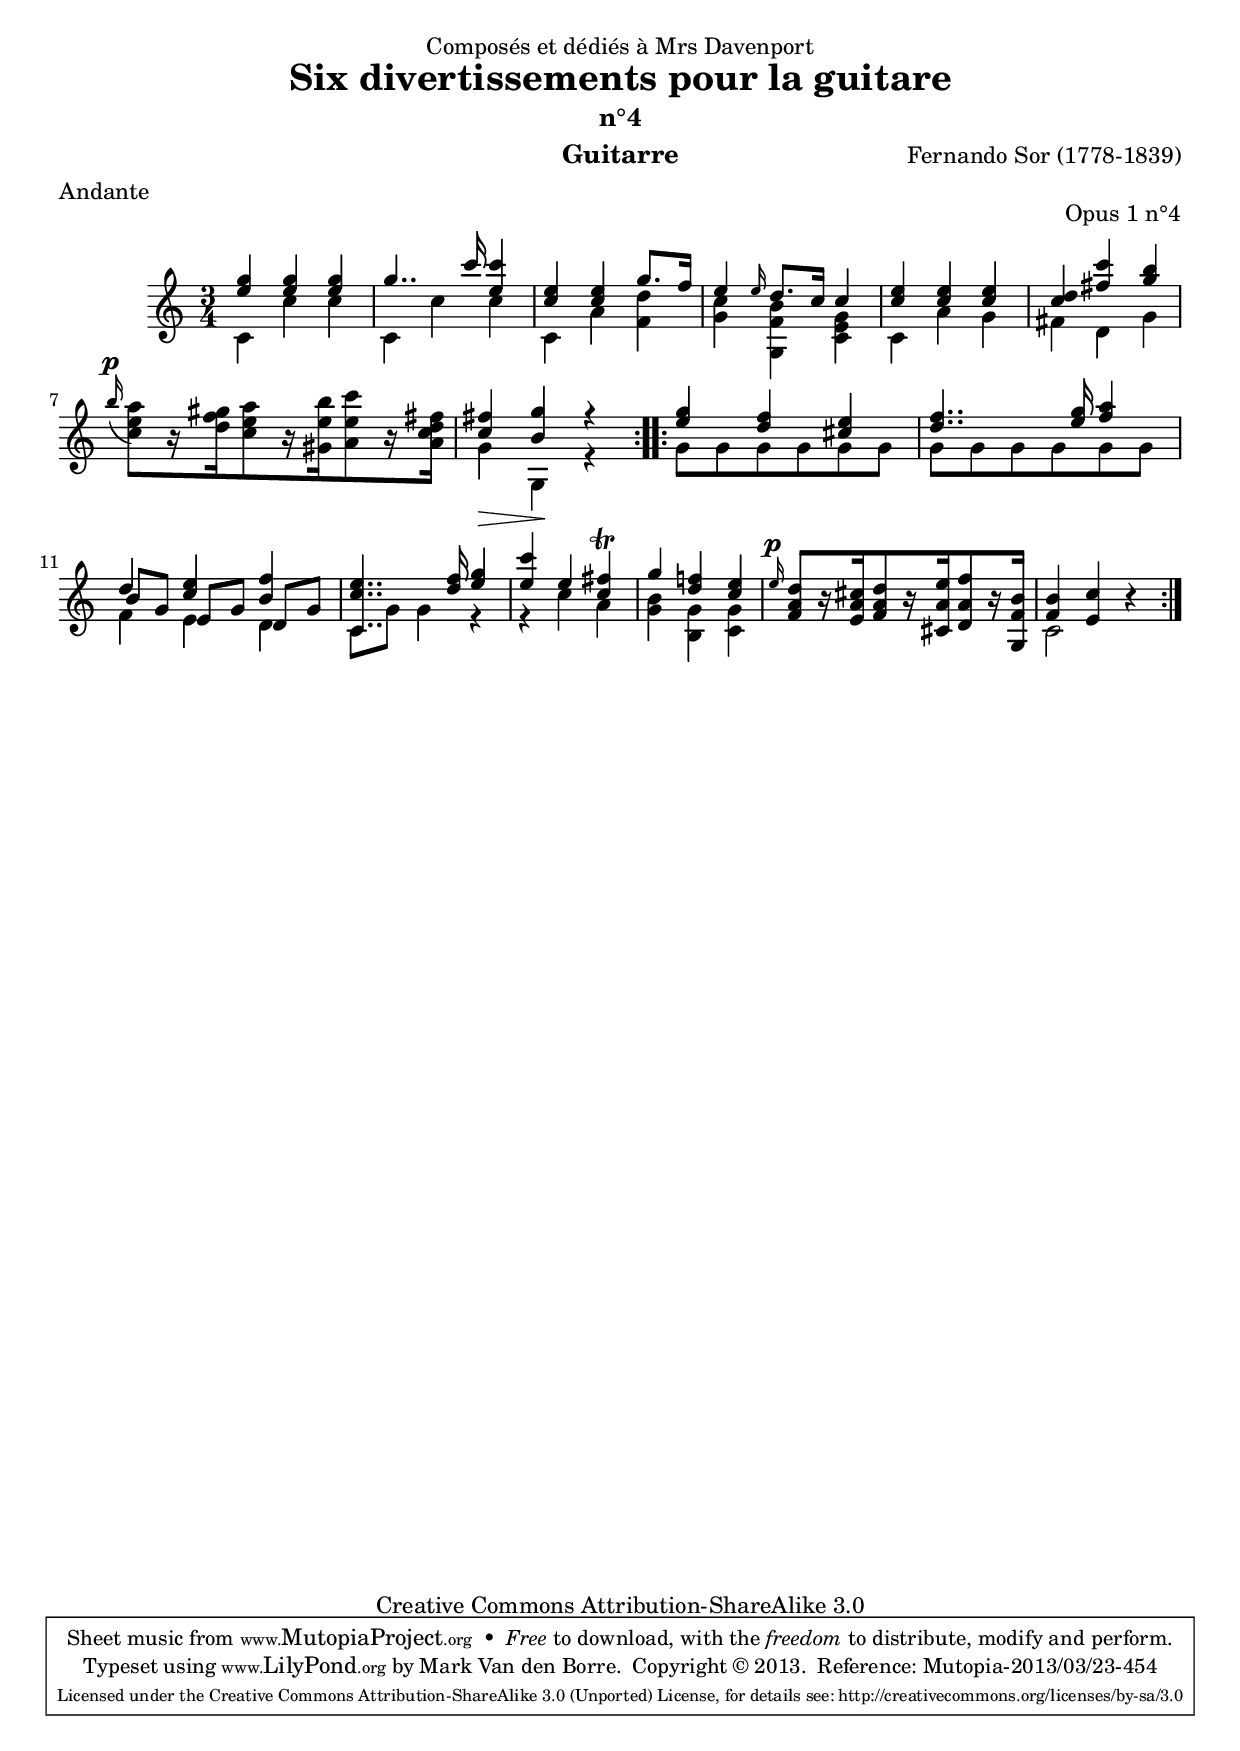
\version "2.16.1"
\header {
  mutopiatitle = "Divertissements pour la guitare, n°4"
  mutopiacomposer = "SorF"
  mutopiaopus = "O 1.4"
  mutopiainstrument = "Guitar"
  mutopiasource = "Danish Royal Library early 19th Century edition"
  date = "1820s"
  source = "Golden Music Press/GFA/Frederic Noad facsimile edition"
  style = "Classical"
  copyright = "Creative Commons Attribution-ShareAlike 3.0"
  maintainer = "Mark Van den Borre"
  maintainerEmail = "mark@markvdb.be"
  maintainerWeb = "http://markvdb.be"
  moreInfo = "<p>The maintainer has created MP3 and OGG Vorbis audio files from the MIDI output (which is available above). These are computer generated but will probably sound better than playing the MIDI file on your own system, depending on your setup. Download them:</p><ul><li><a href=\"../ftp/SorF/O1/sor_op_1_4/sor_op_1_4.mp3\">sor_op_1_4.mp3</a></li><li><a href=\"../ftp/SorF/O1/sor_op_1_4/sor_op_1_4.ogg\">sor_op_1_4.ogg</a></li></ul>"
  filename = "sor_op1_4.ly"
  dedication = "Composés et dédiés à Mrs Davenport"
  title = "Six divertissements pour la guitare"
  subtitle = "n°4"
  opus = "Opus 1 n°4"
  instrument = "Guitarre"
  meter = "Andante"
  composer = "Fernando Sor (1778-1839)"
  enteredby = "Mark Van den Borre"

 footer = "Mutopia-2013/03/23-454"
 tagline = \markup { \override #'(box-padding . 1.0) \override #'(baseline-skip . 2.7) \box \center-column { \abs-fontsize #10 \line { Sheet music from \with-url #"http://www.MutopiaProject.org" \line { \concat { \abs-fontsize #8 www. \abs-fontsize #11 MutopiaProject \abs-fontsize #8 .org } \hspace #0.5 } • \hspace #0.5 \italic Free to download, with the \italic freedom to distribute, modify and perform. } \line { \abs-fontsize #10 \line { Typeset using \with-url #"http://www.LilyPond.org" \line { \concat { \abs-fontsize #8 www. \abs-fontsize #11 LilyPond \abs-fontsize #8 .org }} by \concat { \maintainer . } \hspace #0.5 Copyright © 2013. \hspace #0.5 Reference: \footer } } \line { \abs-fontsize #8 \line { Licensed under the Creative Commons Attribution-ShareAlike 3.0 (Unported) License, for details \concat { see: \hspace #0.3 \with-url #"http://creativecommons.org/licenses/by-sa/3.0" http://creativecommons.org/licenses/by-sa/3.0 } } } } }
}

upperVoice =  \relative c''' {
 \repeat volta 2 {
  \voiceOne
  <g e>4 <g e> <g e>|					%1
  g4.. c16 <c e,>4|					%2
  <e, c> <e c> g8. f16					%3
  e4 \grace e16 d8. c16 c4|				%4
  <e c> <e c> <e c>|					%5
  <d c> <c' fis,> <b g>|				%6
  \oneVoice
  \appoggiatura b16^\p <a e c>8[ r16 <gis f d> <a e c>8 r16 <b e, gis,> <c e, a,>8 r16 <fis, c a d>]|	%7 facsimile says <fis, c a e>
  \voiceOne
  <fis c>4 <g b,> r|					%8
 }
 \repeat volta 2 {
  <g e> <f d> <e cis>|					%9
  <f d>4.. <g e>16 <a f>4|				%10
  d, <e c> <f b,>|					%11
  <e c c,>4.. <f d>16 <g e>4|				%12
  <c e,> e, <fis c>\trill|				%13
  g <f! d> <e c>|					%14
  \oneVoice
  \grace e16^\p <d a f>8[ r16 <cis a e> <d a f>8 r16 <e a, cis,> <f a, d,>8 r16 <b, f g,>]|%15
  <b f>4 <c e,> r|					%16
 }
}

middleVoice =  \relative c'' {
 \voiceThree
 \repeat volta 2 {
  s2.|s|s|s|s|s|s|s|
 }
 \repeat volta 2 {
  s2.|							%9
  s2.|							%10
  b8[ g] e[ g] d[ g]|					%11
  s2.|							%12
  s2.|							%13
  s2.|							%14
  s2.|							%15
  s2.|							%16
 }
}
lowerVoice =  \relative c' {
 \repeat volta 2 {
  \voiceTwo
  c4 c' c|						%1
  c, c' c|						%2
  c, a' <d f,>|						%3
  <c g> <b f g,> <g e c>|				%4
  c, a' g|						%5
  fis d g|						%6
  s2.|							%7
  g4\> g,\! r|
 }
 \repeat volta 2 {
  g'8[ g g g g g]|
  g[ g g g g g]|
  f4 e d|
  c8 g' g4 r|
  r c a|
  <b g> <g b,> <g c,>|
  s2.|
  c,2 s4 |
 }
}
\score {
 \context Staff <<
  \time 3/4
  \override Staff.NoteCollision #'merge-differently-dotted = ##t
  \override Staff.NoteCollision #'merge-differently-headed = ##t
  \context Voice = "one" \upperVoice
  \context Voice = "two" \middleVoice
  \context Voice = "three" \lowerVoice
  >>
  \layout{}
  \midi{}
}
